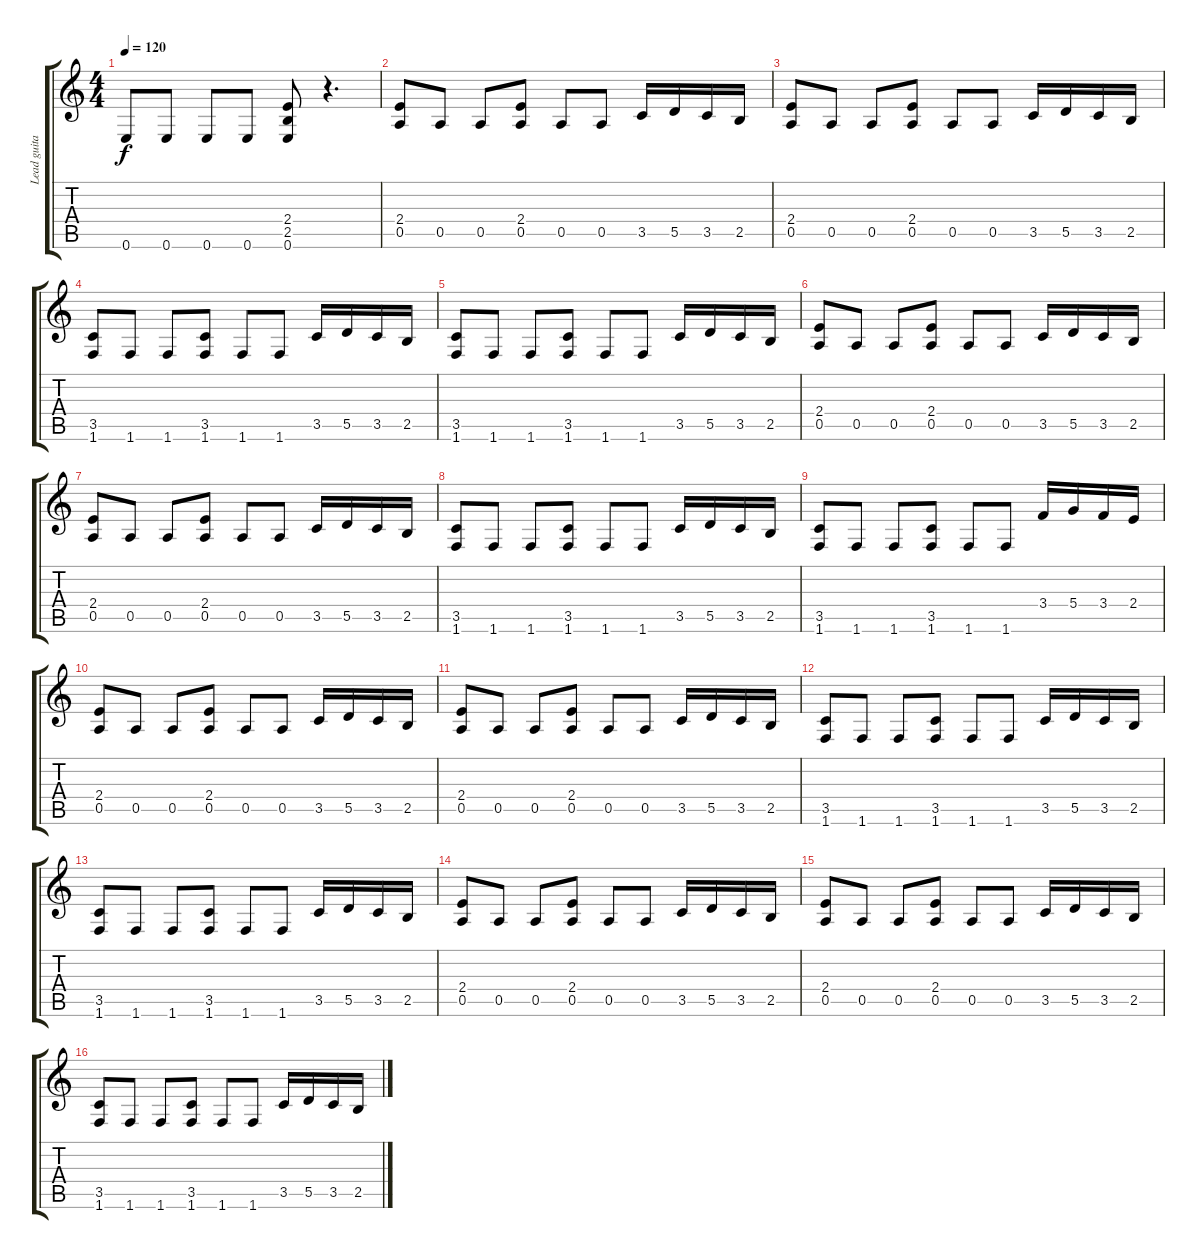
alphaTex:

\track ("Lead guitar" "Lead guita") {instrument distortionguitar}
\staff {score tabs}
\tuning (E4 B3 G3 D3 A2 E2) {hide}
\ts (4 4)
\tempo 120
\clef g2
\ks c
0.6.8{dy f} 0.6.8 0.6.8 0.6.8 (2.4 2.5 0.6).8 r.4{d} |
(2.4 0.5).8 0.5.8 0.5.8 (2.4 0.5).8 0.5.8 0.5.8 3.5.16 5.5.16 3.5.16 2.5.16 |
(2.4 0.5).8 0.5.8 0.5.8 (2.4 0.5).8 0.5.8 0.5.8 3.5.16 5.5.16 3.5.16 2.5.16 |
(3.5 1.6).8 1.6.8 1.6.8 (3.5 1.6).8 1.6.8 1.6.8 3.5.16 5.5.16 3.5.16 2.5.16 |
(3.5 1.6).8 1.6.8 1.6.8 (3.5 1.6).8 1.6.8 1.6.8 3.5.16 5.5.16 3.5.16 2.5.16 |
(2.4 0.5).8 0.5.8 0.5.8 (2.4 0.5).8 0.5.8 0.5.8 3.5.16 5.5.16 3.5.16 2.5.16 |
(2.4 0.5).8 0.5.8 0.5.8 (2.4 0.5).8 0.5.8 0.5.8 3.5.16 5.5.16 3.5.16 2.5.16 |
(3.5 1.6).8 1.6.8 1.6.8 (3.5 1.6).8 1.6.8 1.6.8 3.5.16 5.5.16 3.5.16 2.5.16 |
(3.5 1.6).8 1.6.8 1.6.8 (3.5 1.6).8 1.6.8 1.6.8 3.4.16 5.4.16 3.4.16 2.4.16 |
(2.4 0.5).8 0.5.8 0.5.8 (2.4 0.5).8 0.5.8 0.5.8 3.5.16 5.5.16 3.5.16 2.5.16 |
(2.4 0.5).8 0.5.8 0.5.8 (2.4 0.5).8 0.5.8 0.5.8 3.5.16 5.5.16 3.5.16 2.5.16 |
(3.5 1.6).8 1.6.8 1.6.8 (3.5 1.6).8 1.6.8 1.6.8 3.5.16 5.5.16 3.5.16 2.5.16 |
(3.5 1.6).8 1.6.8 1.6.8 (3.5 1.6).8 1.6.8 1.6.8 3.5.16 5.5.16 3.5.16 2.5.16 |
(2.4 0.5).8 0.5.8 0.5.8 (2.4 0.5).8 0.5.8 0.5.8 3.5.16 5.5.16 3.5.16 2.5.16 |
(2.4 0.5).8 0.5.8 0.5.8 (2.4 0.5).8 0.5.8 0.5.8 3.5.16 5.5.16 3.5.16 2.5.16 |
(3.5 1.6).8 1.6.8 1.6.8 (3.5 1.6).8 1.6.8 1.6.8 3.5.16 5.5.16 3.5.16 2.5.16
